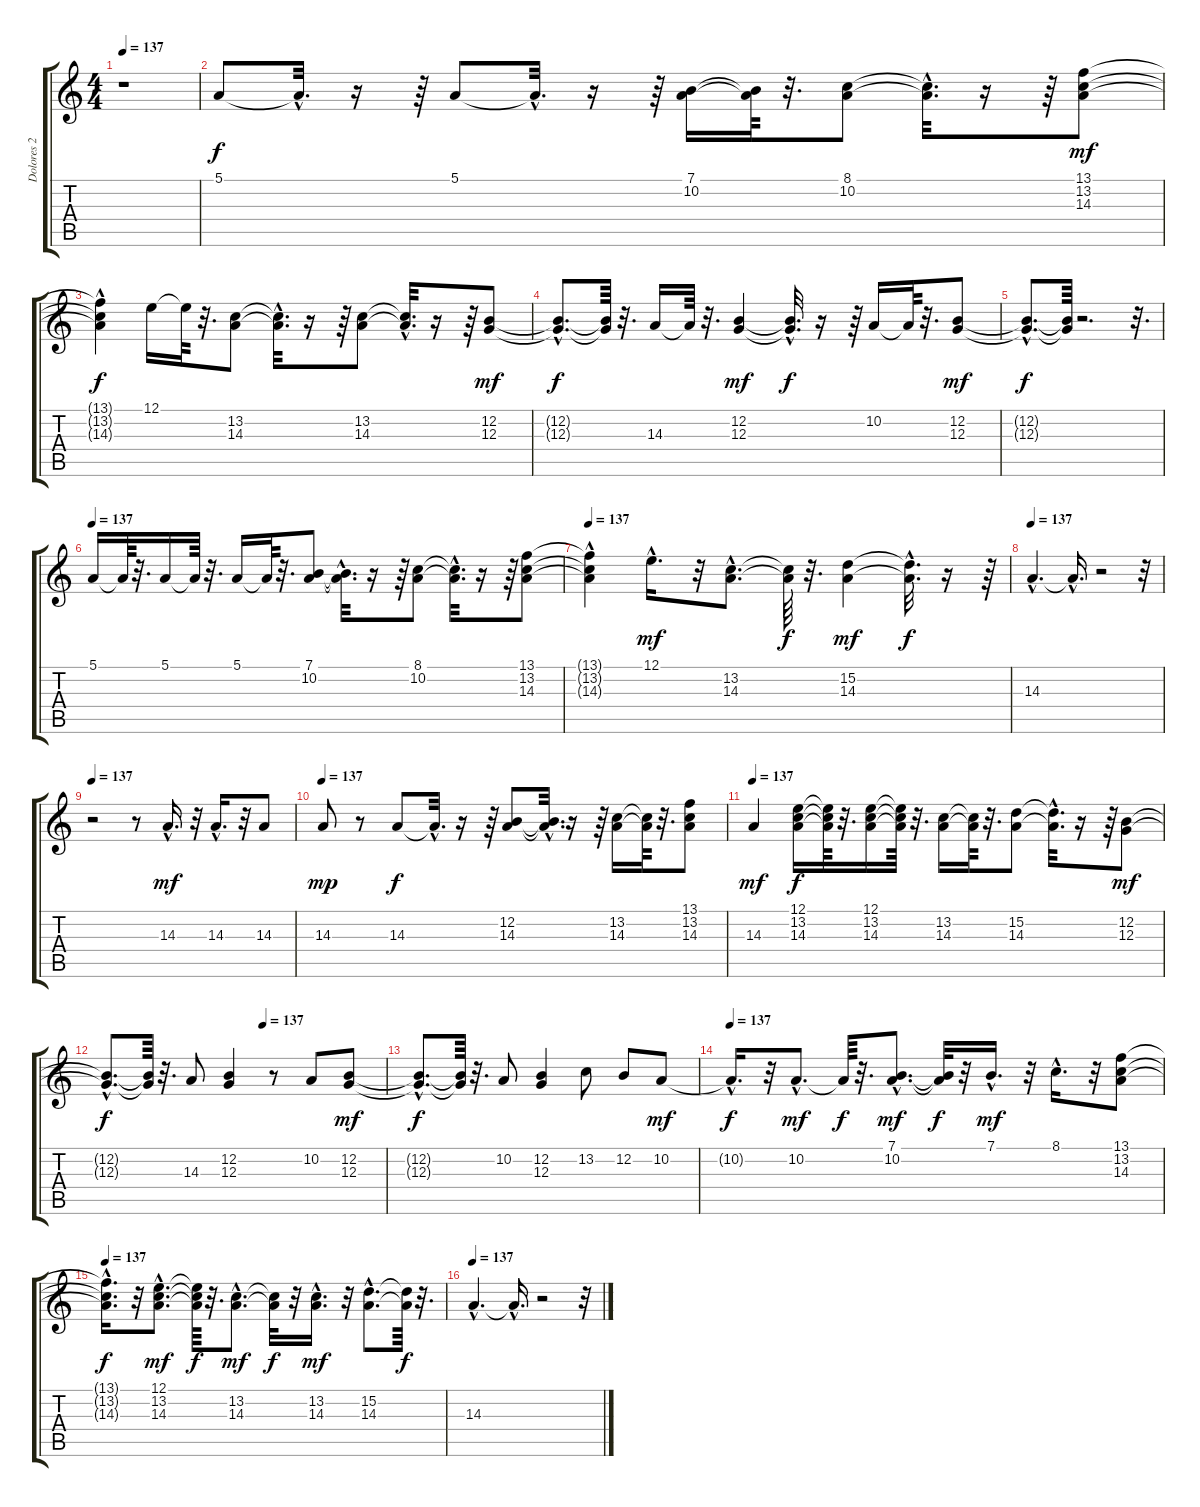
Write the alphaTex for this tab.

\track ("Dolores 2" "Dolores 2") {instrument pad3polysynth}
\staff {score tabs}
\tuning (E4 B3 G3 D3 A2 E2) {hide}
\ts (4 4)
\tempo 137
\clef g2
\ks c
r.1{dy f} |
5.1.8 5.1{hac t}.32{d} r.16 r.64 5.1.8 5.1{hac t}.32{d} r.16 r.64 (7.1 10.2).16 (7.1{t} 10.2{t}).64 r.32{d} (8.1 10.2).8 (8.1{hac t} 10.2{hac t}).32{d} r.16 r.64 (13.1 13.2 14.3).8{dy mf} |
(13.1{hac t} 13.2{t} 14.3{t}).4{dy f} 12.1.16 12.1{t}.64 r.32{d} (13.2 14.3).8 (13.2{hac t} 14.3{hac t}).32{d} r.16 r.64 (13.2 14.3).8 (13.2{hac t} 14.3{hac t}).32{d} r.16 r.64 (12.2 12.3).8{dy mf} |
(12.2{hac t} 12.3{hac t}).8{d dy f} (12.2{t} 12.3{t}).64 r.32{d} 14.3.16 14.3{t}.64 r.32{d} (12.2 12.3).4{dy mf} (12.2{hac t} 12.3{hac t}).32{d dy f} r.16 r.64 10.2.16 10.2{t}.64 r.32{d} (12.2 12.3).8{dy mf} |
(12.2{hac t} 12.3{hac t}).8{d dy f} (12.2{t} 12.3{t}).64 r.2{d} r.32{d} |
\tempo 137
5.1.16 5.1{t}.64 r.32{d} 5.1.16 5.1{t}.64 r.32{d} 5.1.16 5.1{t}.64 r.32{d} (7.1 10.2).8 (7.1{hac t} 10.2{hac t}).32{d} r.16 r.64 (8.1 10.2).8 (8.1{hac t} 10.2{hac t}).32{d} r.16 r.64 (13.1 13.2 14.3).8 |
\tempo 137
(13.1{hac t} 13.2{t} 14.3{t}).4 12.1{hac}.16{d dy mf} r.32 (13.2{hac} 14.3{hac}).8{d} (13.2{t} 14.3{t}).64{dy f} r.32{d} (15.2 14.3).4{dy mf} (15.2{hac t} 14.3{hac t}).32{d dy f} r.16 r.64 |
\tempo 137
14.3{hac}.4{d} 14.3{hac t}.16{d} r.2 r.32 |
\tempo 137
r.2 r.8 14.3{hac}.16{d dy mf} r.32 14.3{hac}.16{d} r.32 14.3.8 |
\tempo 137
14.3.8{dy mp} r.8 14.3.8{dy f} 14.3{hac t}.32{d} r.16 r.64 (12.2 14.3).8 (12.2{hac t} 14.3{hac t}).32{d} r.16 r.64 (13.2 14.3).16 (13.2{t} 14.3{t}).64 r.32{d} (13.1 13.2 14.3).8 |
\tempo 137
14.3.4{dy mf} (12.1 13.2 14.3).16{dy f} (12.1{t} 13.2{t} 14.3{t}).64 r.32{d} (12.1 13.2 14.3).16 (12.1{t} 13.2{t} 14.3{t}).64 r.32{d} (13.2 14.3).16 (13.2{t} 14.3{t}).64 r.32{d} (15.2 14.3).8 (15.2{hac t} 14.3{hac t}).32{d} r.16 r.64 (12.2 12.3).8{dy mf} |
\tempo (137 0.5625)
(12.2{hac t} 12.3{hac t}).8{d dy f} (12.2{t} 12.3{t}).64 r.32{d} 14.3.8 (12.2 12.3).4 r.8 10.2.8 (12.2 12.3).8{dy mf} |
(12.2{hac t} 12.3{hac t}).8{d dy f} (12.2{t} 12.3{t}).64 r.32{d} 10.2.8 (12.2 12.3).4 13.2.8 12.2.8 10.2.8{dy mf} |
\tempo 137
10.2{hac t}.16{d dy f} r.32 10.2{hac}.8{d dy mf} 10.2{t}.64{dy f} r.32{d} (7.1{hac} 10.2{hac}).8{d dy mf} (7.1{t} 10.2{t}).32{dy f} r.32 7.1{hac}.16{d dy mf} r.32 8.1{hac}.16{d} r.32 (13.1 13.2 14.3).8 |
\tempo 137
(13.1{hac t} 13.2{hac t} 14.3{hac t}).16{d dy f} r.32 (12.1{hac} 13.2{hac} 14.3{hac}).8{d dy mf} (12.1{t} 13.2{t} 14.3{t}).64{dy f} r.32{d} (13.2{hac} 14.3{hac}).8{d dy mf} (13.2{t} 14.3{t}).32{dy f} r.32 (13.2{hac} 14.3{hac}).16{d dy mf} r.32 (15.2{hac} 14.3{hac}).8{d} (15.2{t} 14.3{t}).64{dy f} r.32{d} |
\tempo 137
14.3{hac}.4{d} 14.3{hac t}.16{d} r.2 r.32
